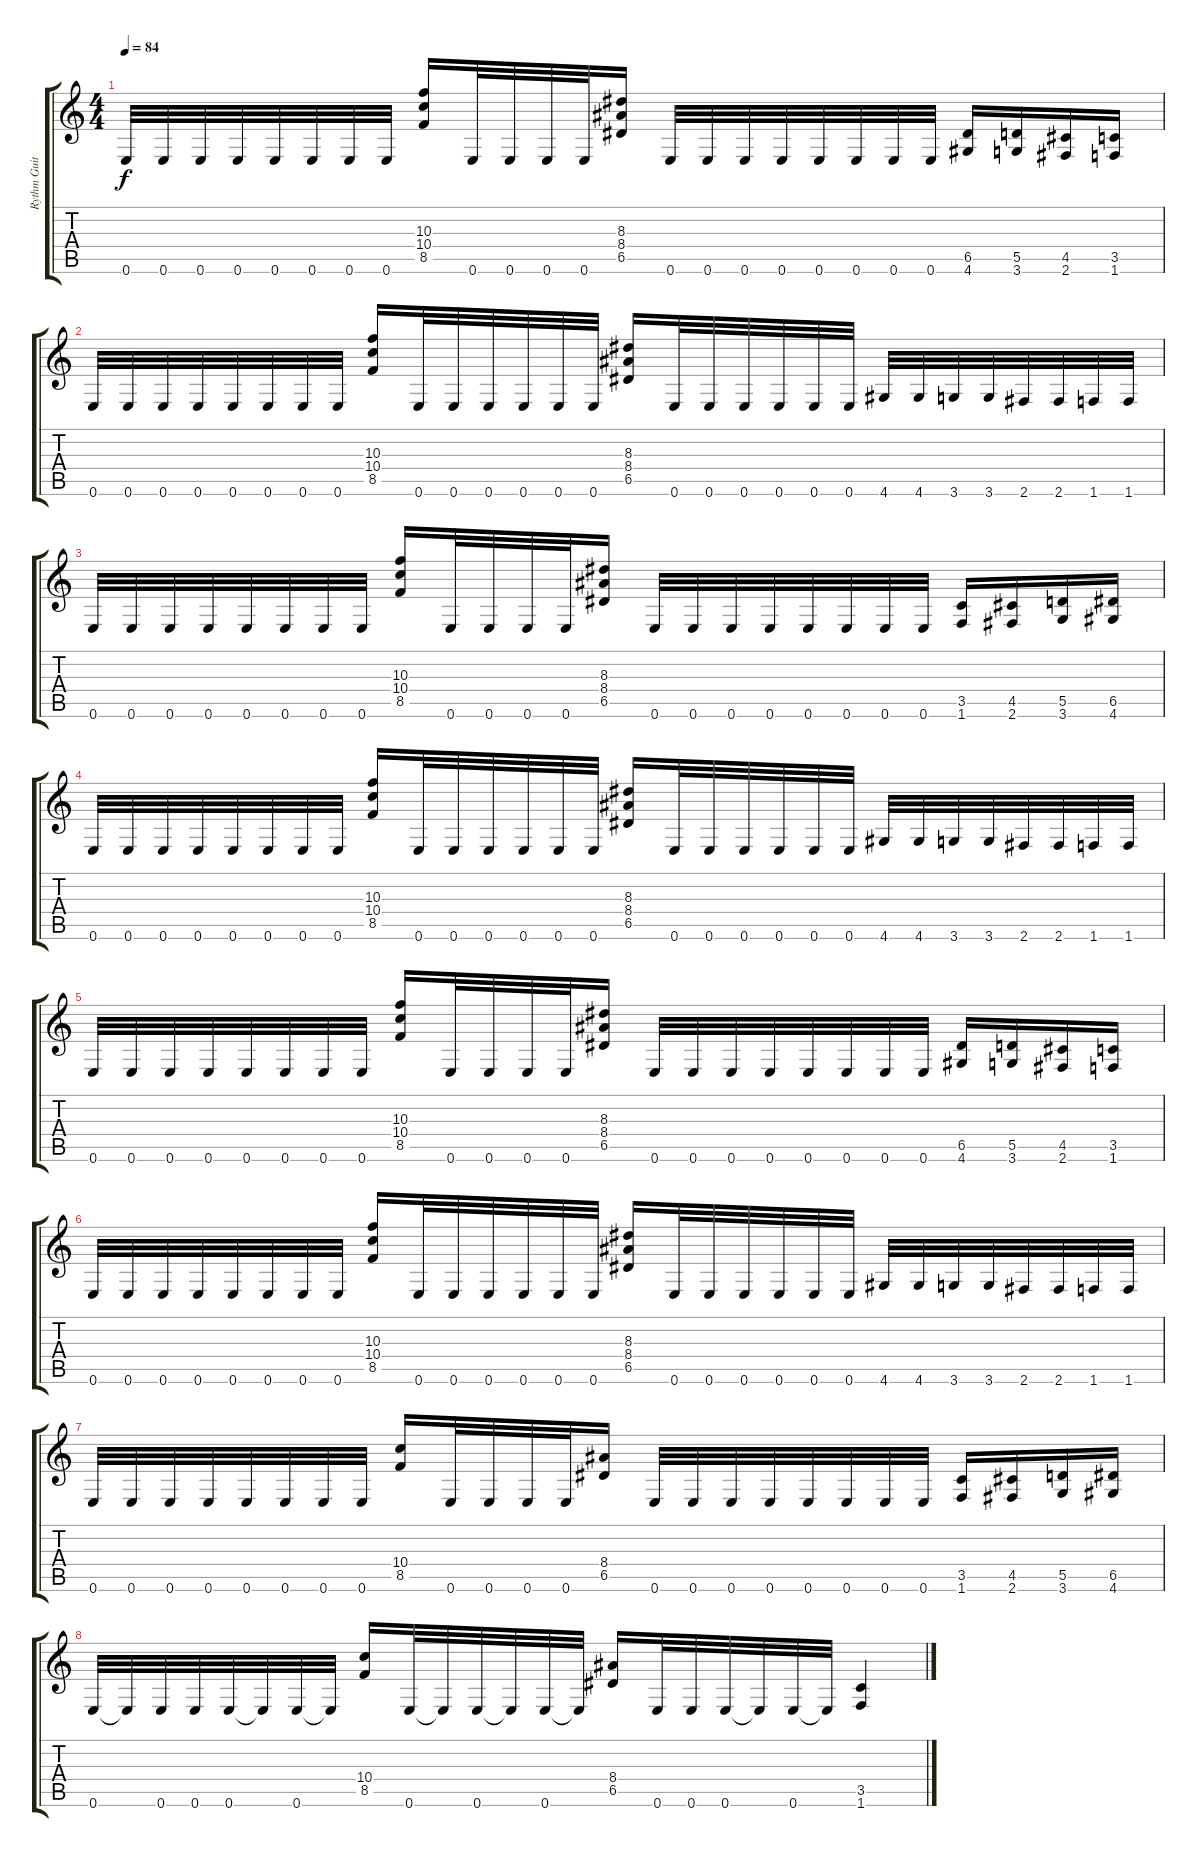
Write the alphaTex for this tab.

\track ("Rythm Guitar" "Rythm Guit") {instrument overdrivenguitar}
\staff {score tabs}
\tuning (E4 B3 G3 D3 A2 E2) {hide}
\ts (4 4)
\tempo 84
\clef g2
\ks c
0.6.32{dy f} 0.6.32 0.6.32 0.6.32 0.6.32 0.6.32 0.6.32 0.6.32 (10.3 10.4 8.5).16 0.6.32 0.6.32 0.6.32 0.6.32 (8.3 8.4 6.5).16 0.6.32 0.6.32 0.6.32 0.6.32 0.6.32 0.6.32 0.6.32 0.6.32 (6.5 4.6).16 (5.5 3.6).16 (4.5 2.6).16 (3.5 1.6).16 |
0.6.32 0.6.32 0.6.32 0.6.32 0.6.32 0.6.32 0.6.32 0.6.32 (10.3 10.4 8.5).16 0.6.32 0.6.32 0.6.32 0.6.32 0.6.32 0.6.32 (8.3 8.4 6.5).16 0.6.32 0.6.32 0.6.32 0.6.32 0.6.32 0.6.32 4.6.32 4.6.32 3.6.32 3.6.32 2.6.32 2.6.32 1.6.32 1.6.32 |
0.6.32 0.6.32 0.6.32 0.6.32 0.6.32 0.6.32 0.6.32 0.6.32 (10.3 10.4 8.5).16 0.6.32 0.6.32 0.6.32 0.6.32 (8.3 8.4 6.5).16 0.6.32 0.6.32 0.6.32 0.6.32 0.6.32 0.6.32 0.6.32 0.6.32 (3.5 1.6).16 (4.5 2.6).16 (5.5 3.6).16 (6.5 4.6).16 |
0.6.32 0.6.32 0.6.32 0.6.32 0.6.32 0.6.32 0.6.32 0.6.32 (10.3 10.4 8.5).16 0.6.32 0.6.32 0.6.32 0.6.32 0.6.32 0.6.32 (8.3 8.4 6.5).16 0.6.32 0.6.32 0.6.32 0.6.32 0.6.32 0.6.32 4.6.32 4.6.32 3.6.32 3.6.32 2.6.32 2.6.32 1.6.32 1.6.32 |
0.6.32 0.6.32 0.6.32 0.6.32 0.6.32 0.6.32 0.6.32 0.6.32 (10.3 10.4 8.5).16 0.6.32 0.6.32 0.6.32 0.6.32 (8.3 8.4 6.5).16 0.6.32 0.6.32 0.6.32 0.6.32 0.6.32 0.6.32 0.6.32 0.6.32 (6.5 4.6).16 (5.5 3.6).16 (4.5 2.6).16 (3.5 1.6).16 |
0.6.32 0.6.32 0.6.32 0.6.32 0.6.32 0.6.32 0.6.32 0.6.32 (10.3 10.4 8.5).16 0.6.32 0.6.32 0.6.32 0.6.32 0.6.32 0.6.32 (8.3 8.4 6.5).16 0.6.32 0.6.32 0.6.32 0.6.32 0.6.32 0.6.32 4.6.32 4.6.32 3.6.32 3.6.32 2.6.32 2.6.32 1.6.32 1.6.32 |
0.6.32 0.6.32 0.6.32 0.6.32 0.6.32 0.6.32 0.6.32 0.6.32 (10.4 8.5).16 0.6.32 0.6.32 0.6.32 0.6.32 (8.4 6.5).16 0.6.32 0.6.32 0.6.32 0.6.32 0.6.32 0.6.32 0.6.32 0.6.32 (3.5 1.6).16 (4.5 2.6).16 (5.5 3.6).16 (6.5 4.6).16 |
0.6.32 0.6{t}.32 0.6.32 0.6.32 0.6.32 0.6{t}.32 0.6.32 0.6{t}.32 (10.4 8.5).16 0.6.32 0.6{t}.32 0.6.32 0.6{t}.32 0.6.32 0.6{t}.32 (8.4 6.5).16 0.6.32 0.6.32 0.6.32 0.6{t}.32 0.6.32 0.6{t}.32 (3.5 1.6).4
